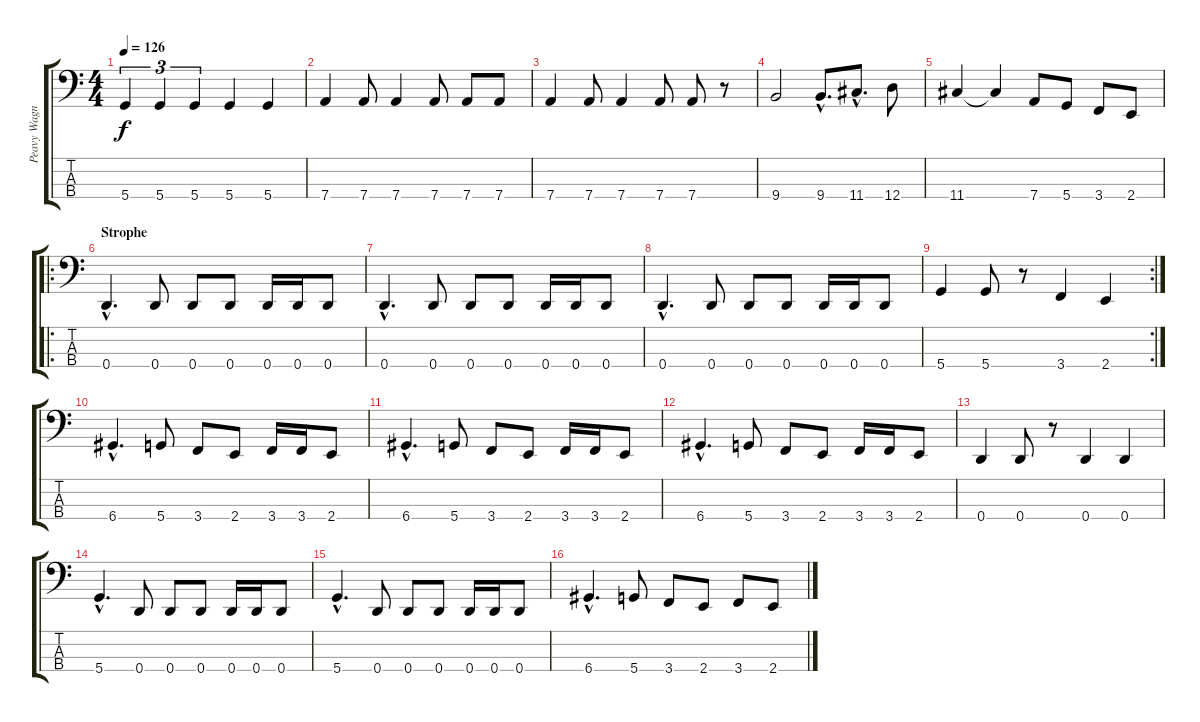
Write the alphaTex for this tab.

\track ("Peavy Wagner" "Peavy Wagn") {instrument electricbasspick}
\staff {score tabs}
\tuning (F2 C2 G1 D1) {hide}
\ts (4 4)
\tempo 126
\clef f4
\ks c
5.4.4{tu (3 2) dy f} 5.4.4{tu (3 2)} 5.4.4{tu (3 2)} 5.4.4 5.4.4 |
7.4.4 7.4.8 7.4.4 7.4.8 7.4.8 7.4.8 |
7.4.4 7.4.8 7.4.4 7.4.8 7.4.8 r.8 |
9.4.2 9.4{hac}.8{d} 11.4{hac}.8{d} 12.4.8 |
11.4.4 11.4{t}.4 7.4.8 5.4.8 3.4.8 2.4.8 |
\ro
\section ("" "Strophe")
0.4{hac}.4{d} 0.4.8 0.4.8 0.4.8 0.4.16 0.4.16 0.4.8 |
0.4{hac}.4{d} 0.4.8 0.4.8 0.4.8 0.4.16 0.4.16 0.4.8 |
0.4{hac}.4{d} 0.4.8 0.4.8 0.4.8 0.4.16 0.4.16 0.4.8 |
\rc 2
5.4.4 5.4.8 r.8 3.4.4 2.4.4 |
6.4{hac}.4{d} 5.4.8 3.4.8 2.4.8 3.4.16 3.4.16 2.4.8 |
6.4{hac}.4{d} 5.4.8 3.4.8 2.4.8 3.4.16 3.4.16 2.4.8 |
6.4{hac}.4{d} 5.4.8 3.4.8 2.4.8 3.4.16 3.4.16 2.4.8 |
0.4.4 0.4.8 r.8 0.4.4 0.4.4 |
5.4{hac}.4{d} 0.4.8 0.4.8 0.4.8 0.4.16 0.4.16 0.4.8 |
5.4{hac}.4{d} 0.4.8 0.4.8 0.4.8 0.4.16 0.4.16 0.4.8 |
6.4{hac}.4{d} 5.4.8 3.4.8 2.4.8 3.4.8 2.4.8
